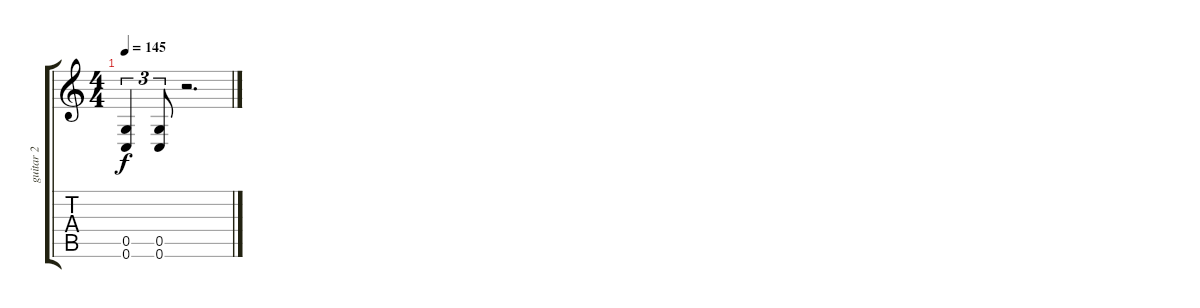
\track ("guitar 2" "guitar 2") {instrument overdrivenguitar}
\staff {score tabs}
\tuning (D4 A3 F3 C3 G2 C2) {hide}
\ts (4 4)
\tempo 145
\clef g2
\ks c
(0.5 0.6).4{tu (3 2) dy f} (0.5 0.6).8{tu (3 2)} r.2{d}
